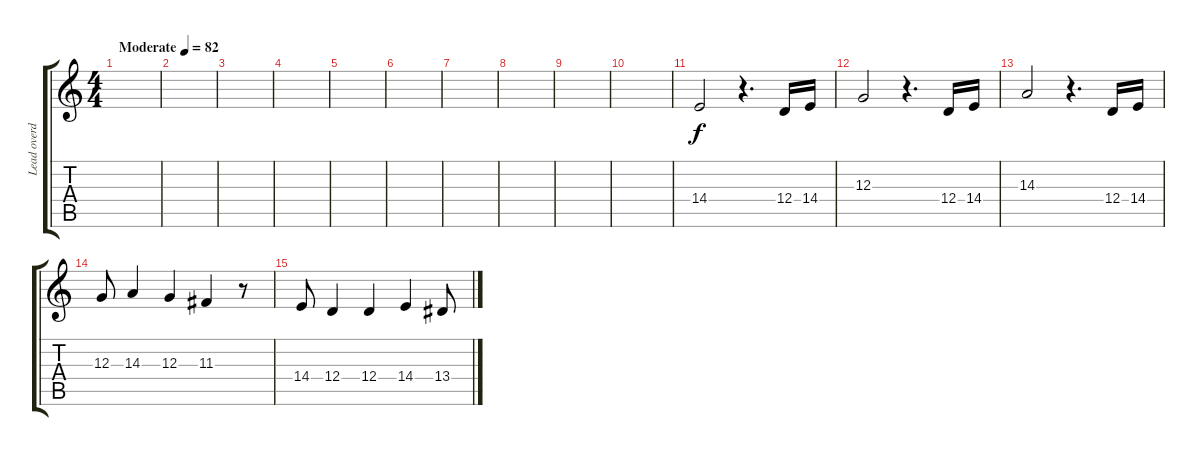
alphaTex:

\track ("Lead overdub" "Lead overd") {instrument lead5charang}
\staff {score tabs}
\tuning (E4 B3 G3 D3 A2 E2) {hide}
\ts (4 4)
\tempo (82 "Moderate")
\clef g2
\ks c
|
|
|
|
|
|
|
|
|
|
14.4.2 r.4{d} 12.4.16 14.4.16 |
12.3.2 r.4{d} 12.4.16 14.4.16 |
14.3.2 r.4{d} 12.4.16 14.4.16 |
12.3.8 14.3.4 12.3.4 11.3.4 r.8 |
14.4.8 12.4.4 12.4.4 14.4.4 13.4.8
